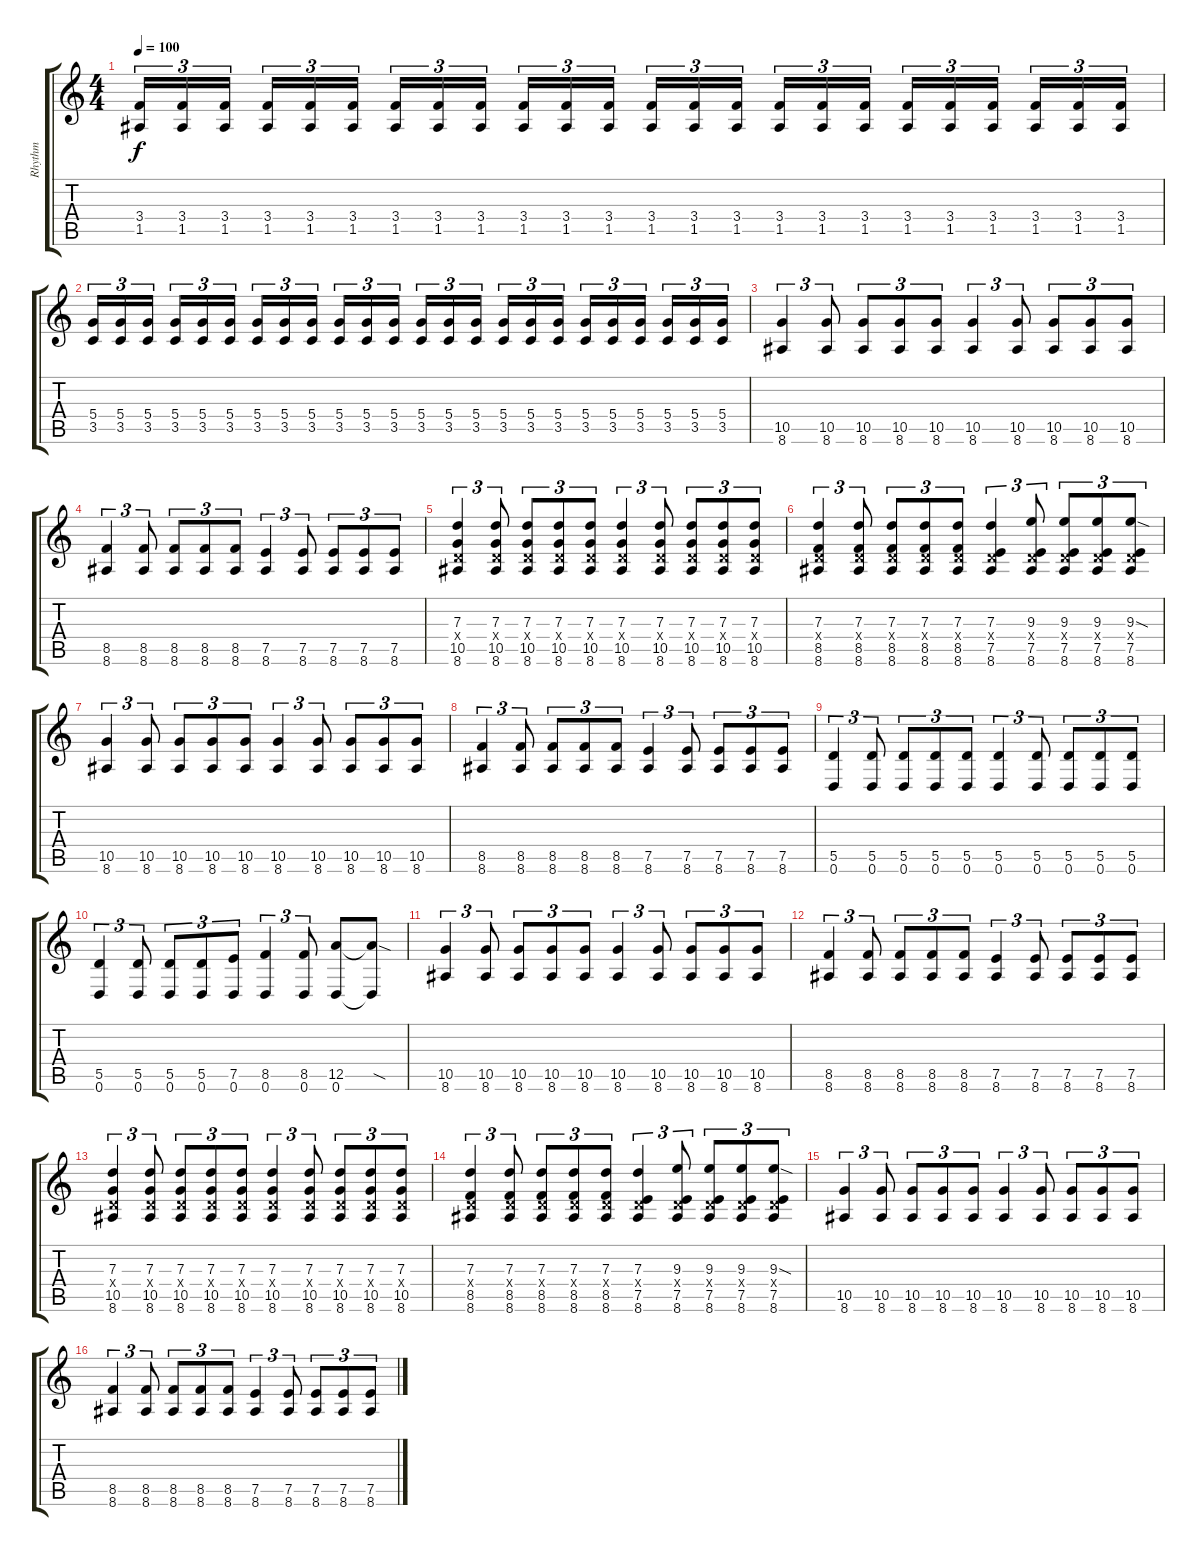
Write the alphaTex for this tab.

\track ("Rhythm" "Rhythm") {instrument distortionguitar}
\staff {score tabs}
\tuning (E4 B3 G3 D3 A2 D2) {hide}
\ts (4 4)
\tempo 100
\clef g2
\ks c
(3.4 1.5).16{tu (3 2) dy f} (3.4 1.5).16{tu (3 2)} (3.4 1.5).16{tu (3 2) beam splitsecondary} (3.4 1.5).16{tu (3 2)} (3.4 1.5).16{tu (3 2)} (3.4 1.5).16{tu (3 2)} (3.4 1.5).16{tu (3 2)} (3.4 1.5).16{tu (3 2)} (3.4 1.5).16{tu (3 2) beam splitsecondary} (3.4 1.5).16{tu (3 2)} (3.4 1.5).16{tu (3 2)} (3.4 1.5).16{tu (3 2)} (3.4 1.5).16{tu (3 2)} (3.4 1.5).16{tu (3 2)} (3.4 1.5).16{tu (3 2) beam splitsecondary} (3.4 1.5).16{tu (3 2)} (3.4 1.5).16{tu (3 2)} (3.4 1.5).16{tu (3 2)} (3.4 1.5).16{tu (3 2)} (3.4 1.5).16{tu (3 2)} (3.4 1.5).16{tu (3 2) beam splitsecondary} (3.4 1.5).16{tu (3 2)} (3.4 1.5).16{tu (3 2)} (3.4 1.5).16{tu (3 2)} |
(5.4 3.5).16{tu (3 2)} (5.4 3.5).16{tu (3 2)} (5.4 3.5).16{tu (3 2) beam splitsecondary} (5.4 3.5).16{tu (3 2)} (5.4 3.5).16{tu (3 2)} (5.4 3.5).16{tu (3 2)} (5.4 3.5).16{tu (3 2)} (5.4 3.5).16{tu (3 2)} (5.4 3.5).16{tu (3 2) beam splitsecondary} (5.4 3.5).16{tu (3 2)} (5.4 3.5).16{tu (3 2)} (5.4 3.5).16{tu (3 2)} (5.4 3.5).16{tu (3 2)} (5.4 3.5).16{tu (3 2)} (5.4 3.5).16{tu (3 2) beam splitsecondary} (5.4 3.5).16{tu (3 2)} (5.4 3.5).16{tu (3 2)} (5.4 3.5).16{tu (3 2)} (5.4 3.5).16{tu (3 2)} (5.4 3.5).16{tu (3 2)} (5.4 3.5).16{tu (3 2) beam splitsecondary} (5.4 3.5).16{tu (3 2)} (5.4 3.5).16{tu (3 2)} (5.4 3.5).16{tu (3 2)} |
(10.5 8.6).4{tu (3 2)} (10.5 8.6).8{tu (3 2)} (10.5 8.6).8{tu (3 2)} (10.5 8.6).8{tu (3 2)} (10.5 8.6).8{tu (3 2)} (10.5 8.6).4{tu (3 2)} (10.5 8.6).8{tu (3 2)} (10.5 8.6).8{tu (3 2)} (10.5 8.6).8{tu (3 2)} (10.5 8.6).8{tu (3 2)} |
(8.5 8.6).4{tu (3 2)} (8.5 8.6).8{tu (3 2)} (8.5 8.6).8{tu (3 2)} (8.5 8.6).8{tu (3 2)} (8.5 8.6).8{tu (3 2)} (7.5 8.6).4{tu (3 2)} (7.5 8.6).8{tu (3 2)} (7.5 8.6).8{tu (3 2)} (7.5 8.6).8{tu (3 2)} (7.5 8.6).8{tu (3 2)} |
(7.3 0.4{x} 10.5 8.6).4{tu (3 2)} (7.3 0.4{x} 10.5 8.6).8{tu (3 2)} (7.3 0.4{x} 10.5 8.6).8{tu (3 2)} (7.3 0.4{x} 10.5 8.6).8{tu (3 2)} (7.3 0.4{x} 10.5 8.6).8{tu (3 2)} (7.3 0.4{x} 10.5 8.6).4{tu (3 2)} (7.3 0.4{x} 10.5 8.6).8{tu (3 2)} (7.3 0.4{x} 10.5 8.6).8{tu (3 2)} (7.3 0.4{x} 10.5 8.6).8{tu (3 2)} (7.3 0.4{x} 10.5 8.6).8{tu (3 2)} |
(7.3 0.4{x} 8.5 8.6).4{tu (3 2)} (7.3 0.4{x} 8.5 8.6).8{tu (3 2)} (7.3 0.4{x} 8.5 8.6).8{tu (3 2)} (7.3 0.4{x} 8.5 8.6).8{tu (3 2)} (7.3 0.4{x} 8.5 8.6).8{tu (3 2)} (7.3 0.4{x} 7.5 8.6).4{tu (3 2)} (9.3 0.4{x} 7.5 8.6).8{tu (3 2)} (9.3 0.4{x} 7.5 8.6).8{tu (3 2)} (9.3 0.4{x} 7.5 8.6).8{tu (3 2)} (9.3{sod} 0.4{x} 7.5 8.6).8{tu (3 2)} |
(10.5 8.6).4{tu (3 2)} (10.5 8.6).8{tu (3 2)} (10.5 8.6).8{tu (3 2)} (10.5 8.6).8{tu (3 2)} (10.5 8.6).8{tu (3 2)} (10.5 8.6).4{tu (3 2)} (10.5 8.6).8{tu (3 2)} (10.5 8.6).8{tu (3 2)} (10.5 8.6).8{tu (3 2)} (10.5 8.6).8{tu (3 2)} |
(8.5 8.6).4{tu (3 2)} (8.5 8.6).8{tu (3 2)} (8.5 8.6).8{tu (3 2)} (8.5 8.6).8{tu (3 2)} (8.5 8.6).8{tu (3 2)} (7.5 8.6).4{tu (3 2)} (7.5 8.6).8{tu (3 2)} (7.5 8.6).8{tu (3 2)} (7.5 8.6).8{tu (3 2)} (7.5 8.6).8{tu (3 2)} |
(5.5 0.6).4{tu (3 2)} (5.5 0.6).8{tu (3 2)} (5.5 0.6).8{tu (3 2)} (5.5 0.6).8{tu (3 2)} (5.5 0.6).8{tu (3 2)} (5.5 0.6).4{tu (3 2)} (5.5 0.6).8{tu (3 2)} (5.5 0.6).8{tu (3 2)} (5.5 0.6).8{tu (3 2)} (5.5 0.6).8{tu (3 2)} |
(5.5 0.6).4{tu (3 2)} (5.5 0.6).8{tu (3 2)} (5.5 0.6).8{tu (3 2)} (5.5 0.6).8{tu (3 2)} (7.5 0.6).8{tu (3 2)} (8.5 0.6).4{tu (3 2)} (8.5 0.6).8{tu (3 2)} (12.5 0.6).8 (12.5{sod t} 0.6{t}).8 |
(10.5 8.6).4{tu (3 2)} (10.5 8.6).8{tu (3 2)} (10.5 8.6).8{tu (3 2)} (10.5 8.6).8{tu (3 2)} (10.5 8.6).8{tu (3 2)} (10.5 8.6).4{tu (3 2)} (10.5 8.6).8{tu (3 2)} (10.5 8.6).8{tu (3 2)} (10.5 8.6).8{tu (3 2)} (10.5 8.6).8{tu (3 2)} |
(8.5 8.6).4{tu (3 2)} (8.5 8.6).8{tu (3 2)} (8.5 8.6).8{tu (3 2)} (8.5 8.6).8{tu (3 2)} (8.5 8.6).8{tu (3 2)} (7.5 8.6).4{tu (3 2)} (7.5 8.6).8{tu (3 2)} (7.5 8.6).8{tu (3 2)} (7.5 8.6).8{tu (3 2)} (7.5 8.6).8{tu (3 2)} |
(7.3 0.4{x} 10.5 8.6).4{tu (3 2)} (7.3 0.4{x} 10.5 8.6).8{tu (3 2)} (7.3 0.4{x} 10.5 8.6).8{tu (3 2)} (7.3 0.4{x} 10.5 8.6).8{tu (3 2)} (7.3 0.4{x} 10.5 8.6).8{tu (3 2)} (7.3 0.4{x} 10.5 8.6).4{tu (3 2)} (7.3 0.4{x} 10.5 8.6).8{tu (3 2)} (7.3 0.4{x} 10.5 8.6).8{tu (3 2)} (7.3 0.4{x} 10.5 8.6).8{tu (3 2)} (7.3 0.4{x} 10.5 8.6).8{tu (3 2)} |
(7.3 0.4{x} 8.5 8.6).4{tu (3 2)} (7.3 0.4{x} 8.5 8.6).8{tu (3 2)} (7.3 0.4{x} 8.5 8.6).8{tu (3 2)} (7.3 0.4{x} 8.5 8.6).8{tu (3 2)} (7.3 0.4{x} 8.5 8.6).8{tu (3 2)} (7.3 0.4{x} 7.5 8.6).4{tu (3 2)} (9.3 0.4{x} 7.5 8.6).8{tu (3 2)} (9.3 0.4{x} 7.5 8.6).8{tu (3 2)} (9.3 0.4{x} 7.5 8.6).8{tu (3 2)} (9.3{sod} 0.4{x} 7.5 8.6).8{tu (3 2)} |
(10.5 8.6).4{tu (3 2)} (10.5 8.6).8{tu (3 2)} (10.5 8.6).8{tu (3 2)} (10.5 8.6).8{tu (3 2)} (10.5 8.6).8{tu (3 2)} (10.5 8.6).4{tu (3 2)} (10.5 8.6).8{tu (3 2)} (10.5 8.6).8{tu (3 2)} (10.5 8.6).8{tu (3 2)} (10.5 8.6).8{tu (3 2)} |
(8.5 8.6).4{tu (3 2)} (8.5 8.6).8{tu (3 2)} (8.5 8.6).8{tu (3 2)} (8.5 8.6).8{tu (3 2)} (8.5 8.6).8{tu (3 2)} (7.5 8.6).4{tu (3 2)} (7.5 8.6).8{tu (3 2)} (7.5 8.6).8{tu (3 2)} (7.5 8.6).8{tu (3 2)} (7.5 8.6).8{tu (3 2)}
